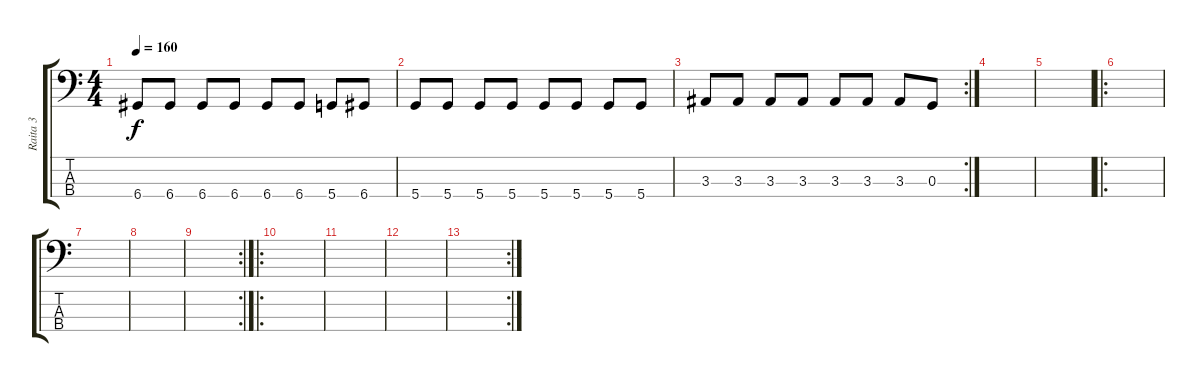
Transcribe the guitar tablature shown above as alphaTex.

\track ("Raita 3" "Raita 3") {instrument electricbassfinger}
\staff {score tabs}
\tuning (F2 C2 G1 D1) {hide}
\ts (4 4)
\tempo 160
\clef f4
\ks c
6.4.8{dy f} 6.4.8 6.4.8 6.4.8 6.4.8 6.4.8 5.4.8 6.4.8 |
5.4.8 5.4.8 5.4.8 5.4.8 5.4.8 5.4.8 5.4.8 5.4.8 |
\rc 2
3.3.8 3.3.8 3.3.8 3.3.8 3.3.8 3.3.8 3.3.8 0.3.8 |
|
|
\ro
|
|
|
\rc 2
|
\ro
|
|
|
\rc 2
